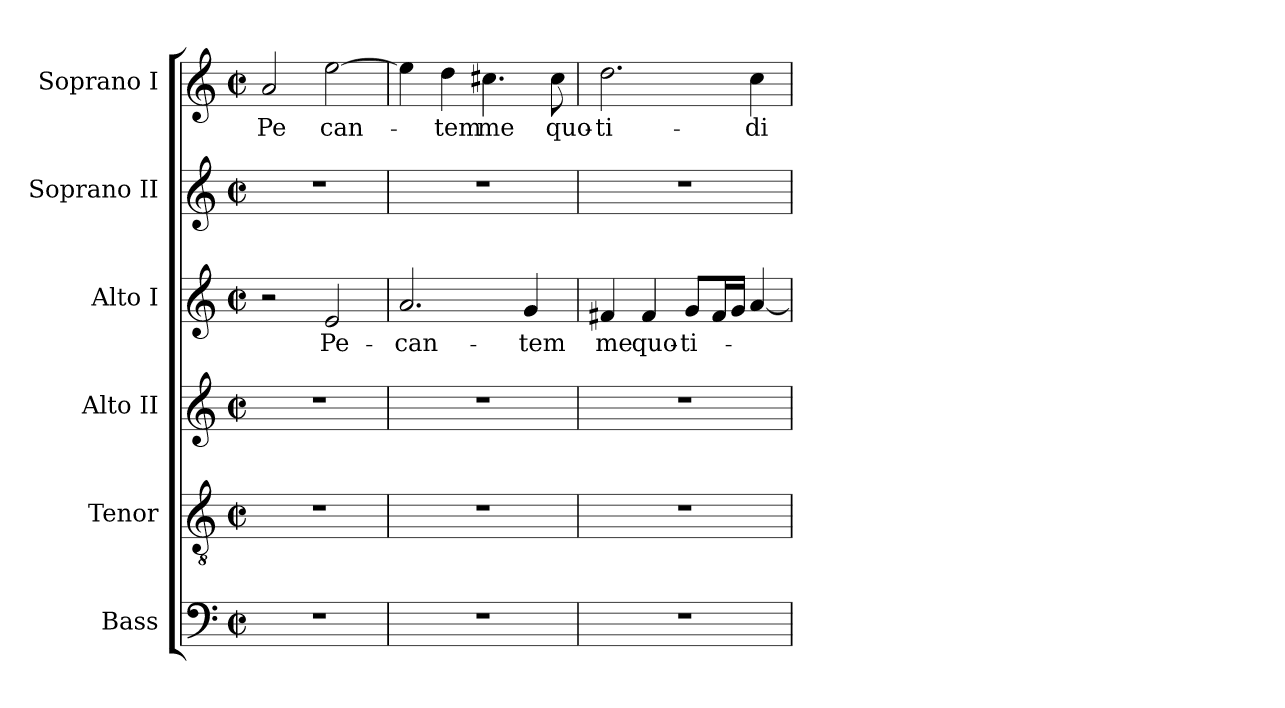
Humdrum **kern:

**kern	**kern	**kern	**kern	**text	**kern	**kern	**text
*part6	*part5	*part4	*part3	*part3	*part2	*part1	*part1
*staff6	*staff5	*staff4	*staff3	*staff3	*staff2	*staff1	*staff1
*I"Bass	*I"Tenor	*I"Alto II	*I"Alto I	*	*I"Soprano II	*I"Soprano I	*
*I'B.	*I'T.	*I'A2.	*I'A1.	*	*I'S2.	*I'S1.	*
!!LO:PB:g=z
*clefF4	*clefGv2	*clefG2	*clefG2	*	*clefG2	*clefG2	*
*	*ITrd7c12	*	*	*	*	*	*
*k[]	*k[]	*k[]	*k[]	*	*k[]	*k[]	*
*C:	*C:	*C:	*C:	*	*C:	*C:	*
*M2/2	*M2/2	*M2/2	*M2/2	*	*M2/2	*M2/2	*
*met(c|)	*met(c|)	*met(c|)	*met(c|)	*	*met(c|)	*met(c|)	*
=1	=1	=1	=1	=1	=1	=1	=1
!	!	!	!	!	!	!	!LO:LY:b:color=#000000
1r	1r	1r	2r	.	1r	2ai/	Pe[c]
!	!	!	!	!LO:LY:b:color=#000000	!	!	!
!	!	!	!	!	!	!	!LO:LY:b:color=#000000
.	.	.	2ei/	Pe[c]-	.	[2eei\	can-
=2	=2	=2	=2	=2	=2	=2	=2
!	!	!	!	!LO:LY:b:color=#000000	!	!	!
1r	1r	1r	2.ai/	-can-	1r	4eei\]	.
!	!	!	!	!	!	!	!LO:LY:b:color=#000000
.	.	.	.	.	.	4ddi\	-tem
!	!	!	!	!	!	!	!LO:LY:b:color=#000000
.	.	.	.	.	.	4.cc#Xi\	me
!	!	!	!	!LO:LY:b:color=#000000	!	!	!
.	.	.	4gi/	-tem	.	.	.
!	!	!	!	!	!	!	!LO:LY:b:color=#000000
.	.	.	.	.	.	8cc#i\	quo-
=3	=3	=3	=3	=3	=3	=3	=3
!	!	!	!	!LO:LY:b:color=#000000	!	!	!
!	!	!	!	!	!	!	!LO:LY:b:color=#000000
1r	1r	1r	4f#Xi/	me	1r	2.ddi\	-ti-
!	!	!	!	!LO:LY:b:color=#000000	!	!	!
.	.	.	4f#i/	quo-	.	.	.
!	!	!	!	!LO:LY:b:color=#000000	!	!	!
.	.	.	8gi/L	-ti-	.	.	.
.	.	.	16f#i/L	.	.	.	.
.	.	.	16gi/JJ	.	.	.	.
!	!	!	!	!	!	!	!LO:LY:b:color=#000000
.	.	.	[4ai/	.	.	4cci\	-di-
=	=	=	=	=	=	=	=
*-	*-	*-	*-	*-	*-	*-	*-
